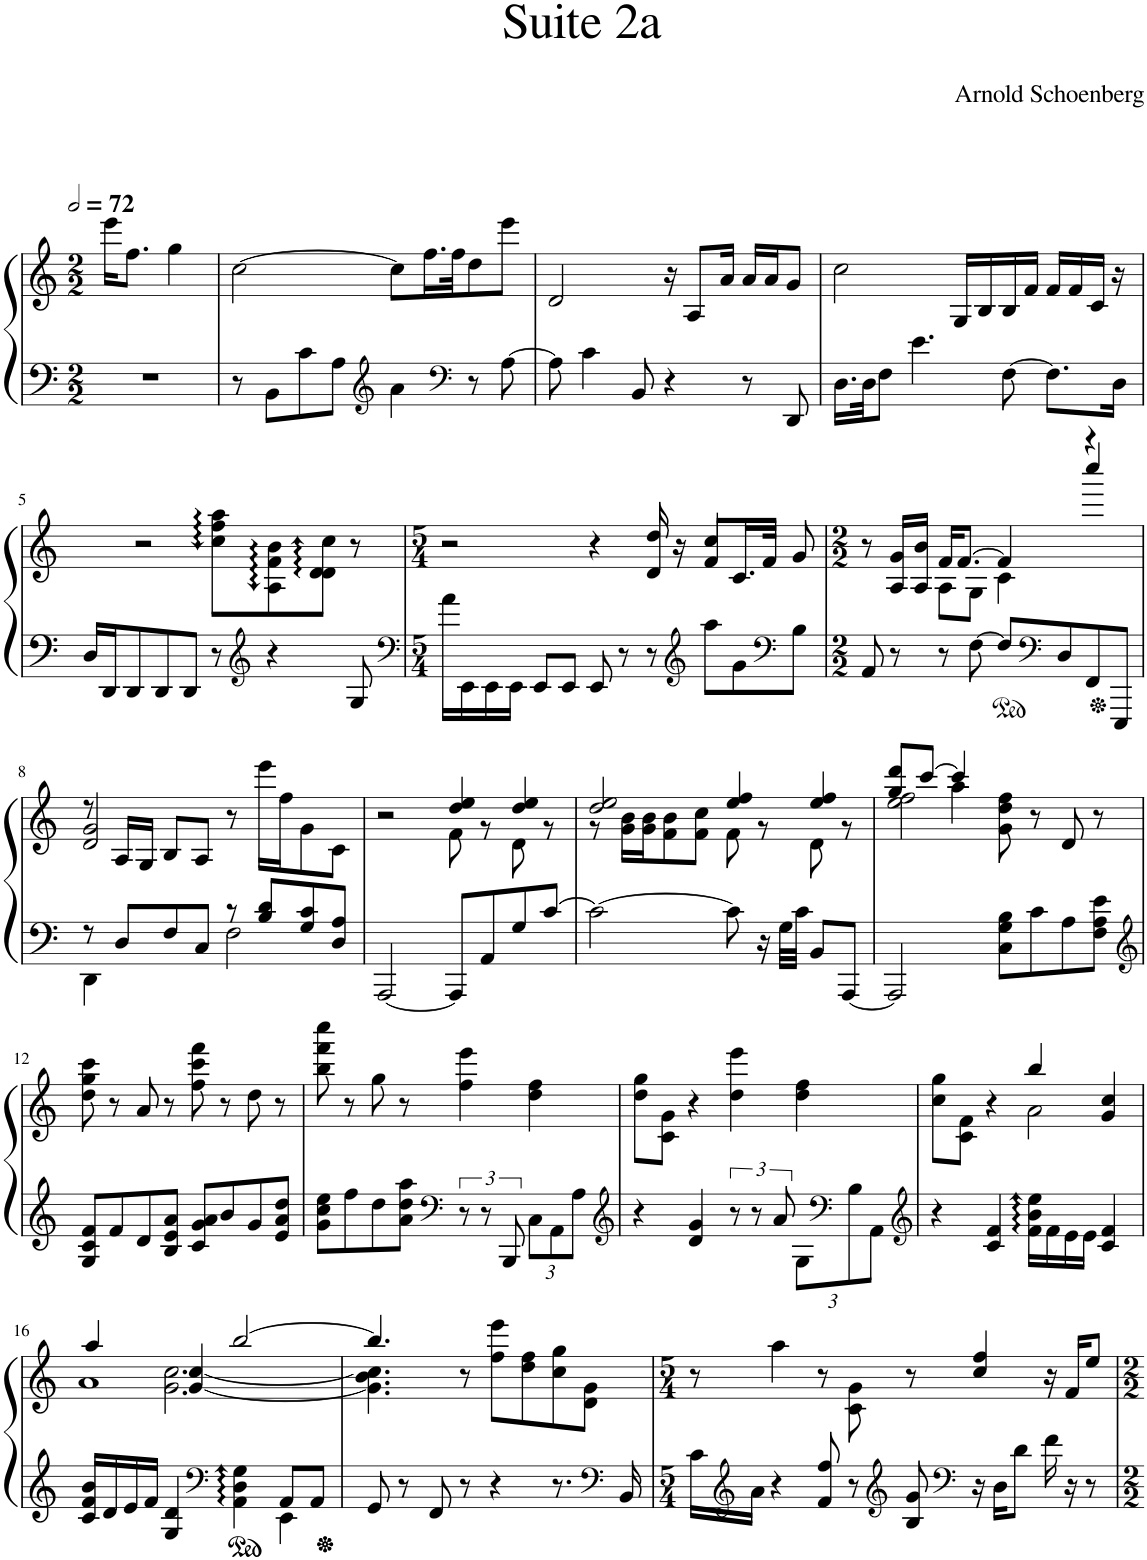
**kern	**kern
*part1	*part1
*staff2	*staff1
*I"Piano	*
*I'Pno.	*
*clefF4	*clefG2
*k[]	*k[]
*M2/2	*M2/2
*MM144	*MM144
=1	=1
1r	16eee\KL
.	8.ff\J
.	4gg\
.	2ryy
=2	=2
8r	[2cc\
8BB\L	.
8c\	.
8A\J	.
*clefG2	*
4a\	8cc\L]
.	16.ff\L
.	32ff\JK
*clefF4	*
8r	8dd\
[8A\	8eee\J
=3	=3
8A\]	2d/
4c\	.
8BB/	.
4r	16r
.	8A/L
.	16a/Jk
8r	16a/LL
.	16a/J
8DD/	8g/J
=4	=4
16.D\LL	2cc\
32D\JK	.
8F\J	.
4.e\	.
.	16G/LL
.	16B/
[8F\	16B/
.	16f/JJ
8.F\L]	16f/LL
.	16f/
.	16c/JJ
16D\Jk	16r
!!LO:LB:g=z
=5	=5
16D/LL	2r
16DD/J	.
8DD/	.
8DD/	.
8DD/J	.
8r	8cc\ 8ff\ 8aa\L
*clefG2	*
4r	8A\ 8f\ 8b\
.	8d\ 8d\ 8cc\J
8G/	8r
=6	=6
*clefF4	*
*M5/4	*M5/4
*	*^
16a\LL	2r	2..ryy
16EE\	.	.
16EE\	.	.
16EE\JJ	.	.
8EE/L	.	.
8EE/J	.	.
8EE/	4r	.
8r	.	.
8r	16d/ 16dd/	.
.	16r	.
*clefG2	*	*
8aa\L	8f/L	4cc/
8g\	16.c/L	.
.	32f/JJk	.
*clefF4	*	*
8B\J	8g/	8ryy
=7	=7	=7
*M2/2	*M2/2	*
8AA/	8r	4ryy
8r	16A/ 16g/LL	.
.	16A/ 16b/JJ	.
8r	16f/KL	8A\L
.	[8.f/J	.
[8F\	.	8G\J
8F/L]	4f/]	4c\
*clefF4	*	*
8D/	.	.
8FF/	4r	4cccc/
8EEE/J	.	.
!!LO:LB:g=z	!!
=8	=8	=8
*^	*	*
8r	4DD\	8r	2d/ 2g/
8D/L	.	16A/LL	.
.	.	16G/JJ	.
8F/	4ryy	8B/L	.
8C/J	.	8A/J	.
8r	2F\	8r	2ryy
8B/ 8d/L	.	16eee\LL	.
.	.	16ff\J	.
8G/ 8c/	.	8g\	.
8D/ 8A/J	.	8c\J	.
*v	*v	*	*
=9	=9	=9
[2AAA/	2r	2ryy
8AAA/L]	4dd/ 4ee/	8f\
8AA/	.	8r
8G/	4dd/ 4ee/	8d\
[8c/J	.	8r
=10	=10	=10
2c\_	2dd/ 2ee/	8r
.	.	16g\ 16b\LL
.	.	16g\ 16b\J
.	.	8f\ 8b\
.	.	8f\ 8cc\J
8c\]	4ee/ 4ff/	8f\
16r	.	8r
32G\LLL	.	.
32c\JJJ	.	.
8BB/L	4ee/ 4ff/	8d\
[8AAA/J	.	8r
=11	=11	=11
*	*	*^
2AAA/]	4ryy	2ee\ 2ff\	8gg/ 8ddd/L
.	.	.	[8ccc/J
.	4aa\	.	4ccc/]
8C\ 8G\ 8B\L	8g\ 8dd\ 8ff\	2ryy	2ryy
8c\	8r	.	.
8A\	8d/	.	.
8F\ 8A\ 8e\J	8r	.	.
*	*v	*v	*v
!!LO:LB:g=z
=12	=12
*clefG2	*
8G/ 8c/ 8f/L	8dd\ 8gg\ 8ccc\
8f/	8r
8d/	8a/
8B/ 8e/ 8a/J	8r
8c/ 8g/ 8a/L	8ff\ 8ccc\ 8fff\
8b/	8r
8g/	8dd\
8e/ 8a/ 8dd/J	8r
=13	=13
8g\ 8cc\ 8ee\L	8bb\ 8fff\ 8cccc\
8ff\	8r
8dd\	8gg\
8a\ 8dd\ 8aa\J	8r
*clefF4	*
12r	4ff\ 4eee\
12r	.
12BBB/	.
*Xbrackettup	*
12C\L	4dd\ 4ff\
12AA\	.
12A\J	.
=14	=14
*clefG2	*
4r	8dd\ 8gg\L
.	8c\ 8g\J
4d/ 4g/	4r
*brackettup	*
12r	4dd\ 4eee\
12r	.
12a/	.
*Xbrackettup	*
12G\L	4dd\ 4ff\
*clefF4	*
12B\	.
12AA\J	.
=15	=15
*clefG2	*
*	*^
4r	8cc\ 8gg\L	2ryy
.	8c\ 8f\J	.
4c/ 4f/	4r	.
16f\ 16b\ 16ee\LL	4bb/	2a\
16f\	.	.
16e\	.	.
16e\JJ	.	.
4c/ 4f/	4g/ 4cc/	.
!!LO:LB:g=z
=16	=16	=16
*^	*	*^
16c/ 16f/ 16b/LL	2.ryy	4aa/	4ryy	1a
16d/	.	.	.	.
16e/	.	.	.	.
16f/JJ	.	.	.	.
4G/ 4d/	.	4g/ 4cc/	[2.g\ [2.cc\	.
*clefF4	*	*	*	*
4AA\ 4D\ 4G\	.	[2bb/	.	.
8AA/L	4EE\	.	.	.
8AA/J	.	.	.	.
*v	*v	*	*	*
*	*	*v	*v
=17	=17	=17
8GG/	4.bb/]	4.g\] 4.b\ 4.cc\]
8r	.	.
8FF/	.	.
8r	8r	2ryy
4r	8ff\ 8eee\L	.
.	8dd\ 8ff\	.
8.r	8cc\ 8gg\	.
.	8d\ 8g\J	8ryy
*clefF4	*	*
16BB/	.	.
*	*v	*v
=18	=18
*M5/4	*M5/4
16c\LL	8r
*clefG2	*
16a\JJ	.
4r	4aa\
8f/ 8ff/	8r
8r	8c\ 8g\
*clefG2	*
8B/ 8g/	8r
*clefF4	*
16r	4cc/ 4ff/
16D\KL	.
8d\J	.
16f\	16r
16r	16f/KL
8r	8ee/J
=	=
*-	*-
